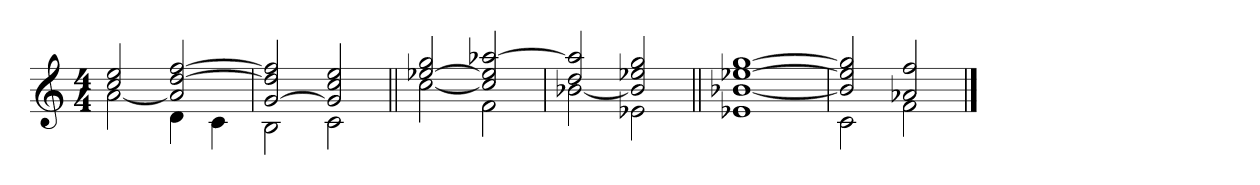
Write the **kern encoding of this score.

**kern
*part1
*staff1
*clefG2
*k[]
*M4/4
=1
*^
2cc 2ee	[2a
2a] [2dd [2ff	4d
.	4c
=2	=2
[2g 2dd] 2ff]	2B
2g] 2cc 2ee	2c
=3||	=3||
[2ee-X 2gg	[2cc
2cc] 2ee-] [2aa-X	2f
=4	=4
2dd 2aa-]	[2b-X
2b-] 2ee-X 2gg	2e-X
*v	*v
=5||
1e-X [1b-X [1ee-X [1gg
=6
*^
2b-] 2ee-] 2gg]	2c
2a-X 2ff	2f
*v	*v
==
*-
